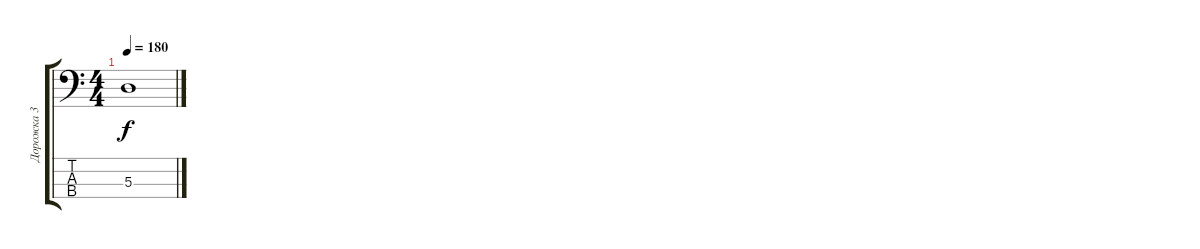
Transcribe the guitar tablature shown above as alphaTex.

\track ("Дорожка 3" "Дорожка 3") {instrument electricbassfinger}
\staff {score tabs}
\tuning (G2 D2 A1 E1) {hide}
\ts (4 4)
\tempo 180
\clef f4
\ks c
5.3.1{dy f}
